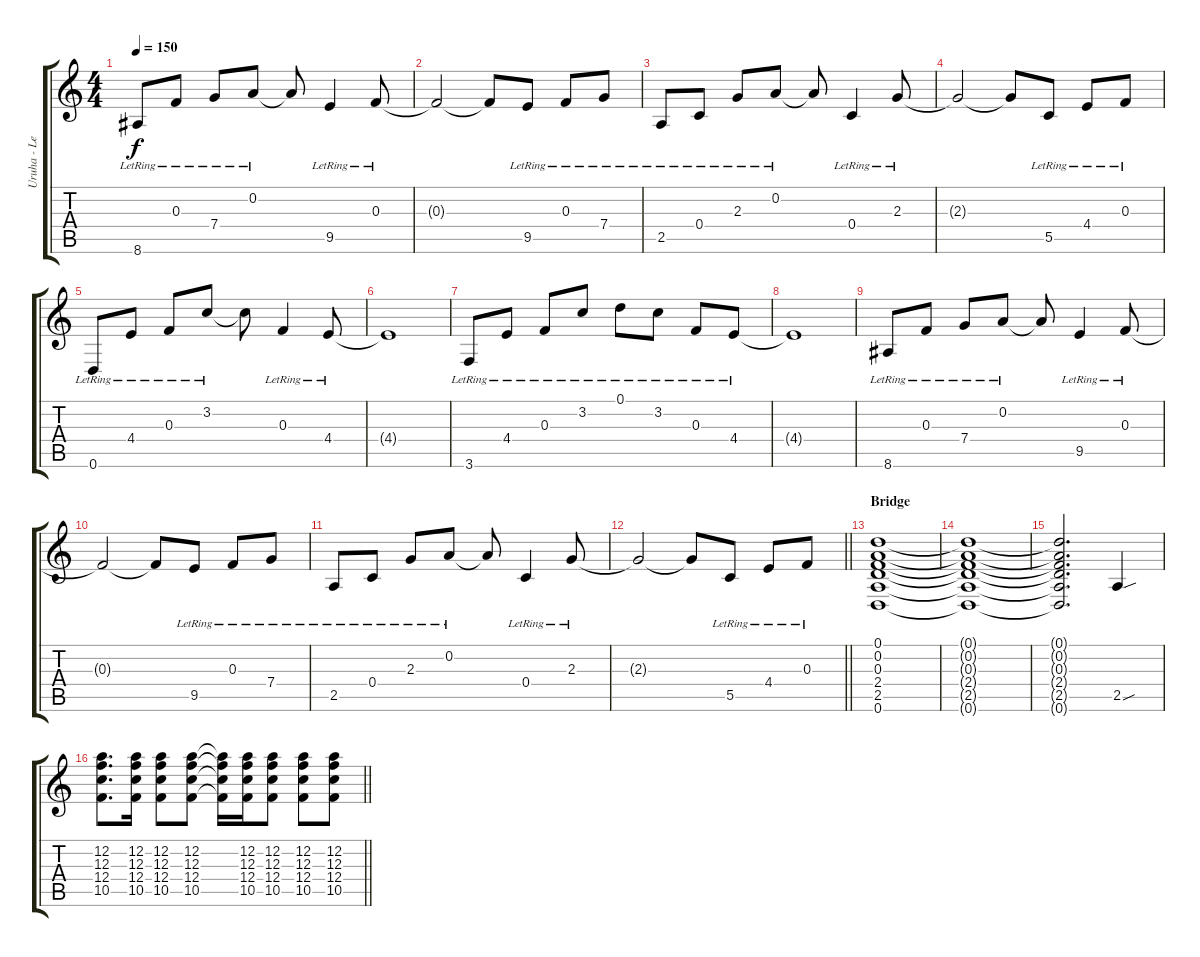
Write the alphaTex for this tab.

\track ("Uruha - Lead Guitar" "Uruha - Le") {instrument distortionguitar}
\staff {score tabs}
\tuning (D4 A3 F3 C3 G2 D2) {hide}
\ts (4 4)
\tempo 150
\clef g2
\ks c
8.6{lr}.8{dy f} 0.3{lr}.8 7.4{lr}.8 0.2{lr}.8 0.2{t}.8 9.5{lr}.4 0.3{lr}.8 |
0.3{t}.2 0.3{t}.8 9.5{lr}.8 0.3{lr}.8 7.4{lr}.8 |
2.5{lr}.8 0.4{lr}.8 2.3{lr}.8 0.2{lr}.8 0.2{t}.8 0.4{lr}.4 2.3{lr}.8 |
2.3{t}.2 2.3{t}.8 5.5{lr}.8 4.4{lr}.8 0.3{lr}.8 |
0.6{lr}.8 4.4{lr}.8 0.3{lr}.8 3.2{lr}.8 3.2{t}.8 0.3{lr}.4 4.4{lr}.8 |
4.4{t}.1 |
3.6{lr}.8 4.4{lr}.8 0.3{lr}.8 3.2{lr}.8 0.1{lr}.8 3.2{lr}.8 0.3{lr}.8 4.4{lr}.8 |
4.4{t}.1 |
8.6{lr}.8 0.3{lr}.8 7.4{lr}.8 0.2{lr}.8 0.2{t}.8 9.5{lr}.4 0.3{lr}.8 |
0.3{t}.2 0.3{t}.8 9.5{lr}.8 0.3{lr}.8 7.4{lr}.8 |
2.5{lr}.8 0.4{lr}.8 2.3{lr}.8 0.2{lr}.8 0.2{t}.8 0.4{lr}.4 2.3{lr}.8 |
\barLineRight lightlight
2.3{t}.2 2.3{t}.8 5.5{lr}.8 4.4{lr}.8 0.3{lr}.8 |
\section ("" "Bridge")
(0.1 0.2 0.3 2.4 2.5 0.6).1{balance 16 instrument distortionguitar} |
(0.1{t} 0.2{t} 0.3{t} 2.4{t} 2.5{t} 0.6{t}).1 |
(0.1{t} 0.2{t} 0.3{t} 2.4{t} 2.5{t} 0.6{t}).2{d} 2.5{sou}.4 |
\barLineRight lightlight
(12.2 12.3 12.4 10.5).8{d} (12.2 12.3 12.4 10.5).16 (12.2 12.3 12.4 10.5).8 (12.2 12.3 12.4 10.5).8 (12.2{t} 12.3{t} 12.4{t} 10.5{t}).16 (12.2 12.3 12.4 10.5).16 (12.2 12.3 12.4 10.5).8 (12.2 12.3 12.4 10.5).8 (12.2 12.3 12.4 10.5).8
